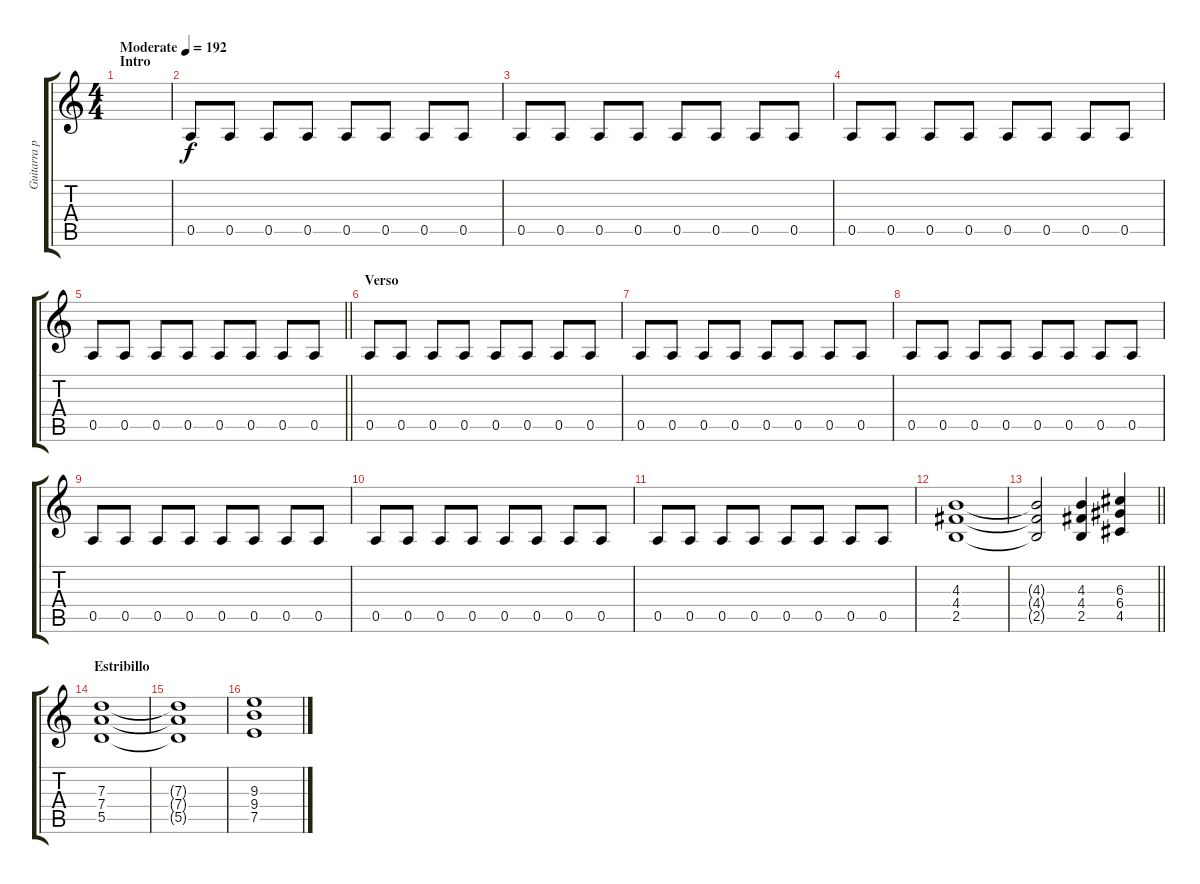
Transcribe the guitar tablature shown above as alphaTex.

\track ("Guitarra principal" "Guitarra p") {instrument distortionguitar}
\staff {score tabs}
\tuning (E4 B3 G3 D3 A2 E2) {hide}
\ts (4 4)
\section ("" "Intro")
\tempo (192 "Moderate")
\clef g2
\ks c
|
0.5.8 0.5.8 0.5.8 0.5.8 0.5.8 0.5.8 0.5.8 0.5.8 |
0.5.8 0.5.8 0.5.8 0.5.8 0.5.8 0.5.8 0.5.8 0.5.8 |
0.5.8 0.5.8 0.5.8 0.5.8 0.5.8 0.5.8 0.5.8 0.5.8 |
\barLineRight lightlight
0.5.8 0.5.8 0.5.8 0.5.8 0.5.8 0.5.8 0.5.8 0.5.8 |
\section ("" "Verso")
0.5.8 0.5.8 0.5.8 0.5.8 0.5.8 0.5.8 0.5.8 0.5.8 |
0.5.8 0.5.8 0.5.8 0.5.8 0.5.8 0.5.8 0.5.8 0.5.8 |
0.5.8 0.5.8 0.5.8 0.5.8 0.5.8 0.5.8 0.5.8 0.5.8 |
0.5.8 0.5.8 0.5.8 0.5.8 0.5.8 0.5.8 0.5.8 0.5.8 |
0.5.8 0.5.8 0.5.8 0.5.8 0.5.8 0.5.8 0.5.8 0.5.8 |
0.5.8 0.5.8 0.5.8 0.5.8 0.5.8 0.5.8 0.5.8 0.5.8 |
(4.3 4.4 2.5).1 |
\barLineRight lightlight
(4.3{t} 4.4{t} 2.5{t}).2 (4.3 4.4 2.5).4 (6.3 6.4 4.5).4 |
\section ("" "Estribillo")
(7.3 7.4 5.5).1 |
(7.3{t} 7.4{t} 5.5{t}).1 |
(9.3 9.4 7.5).1
